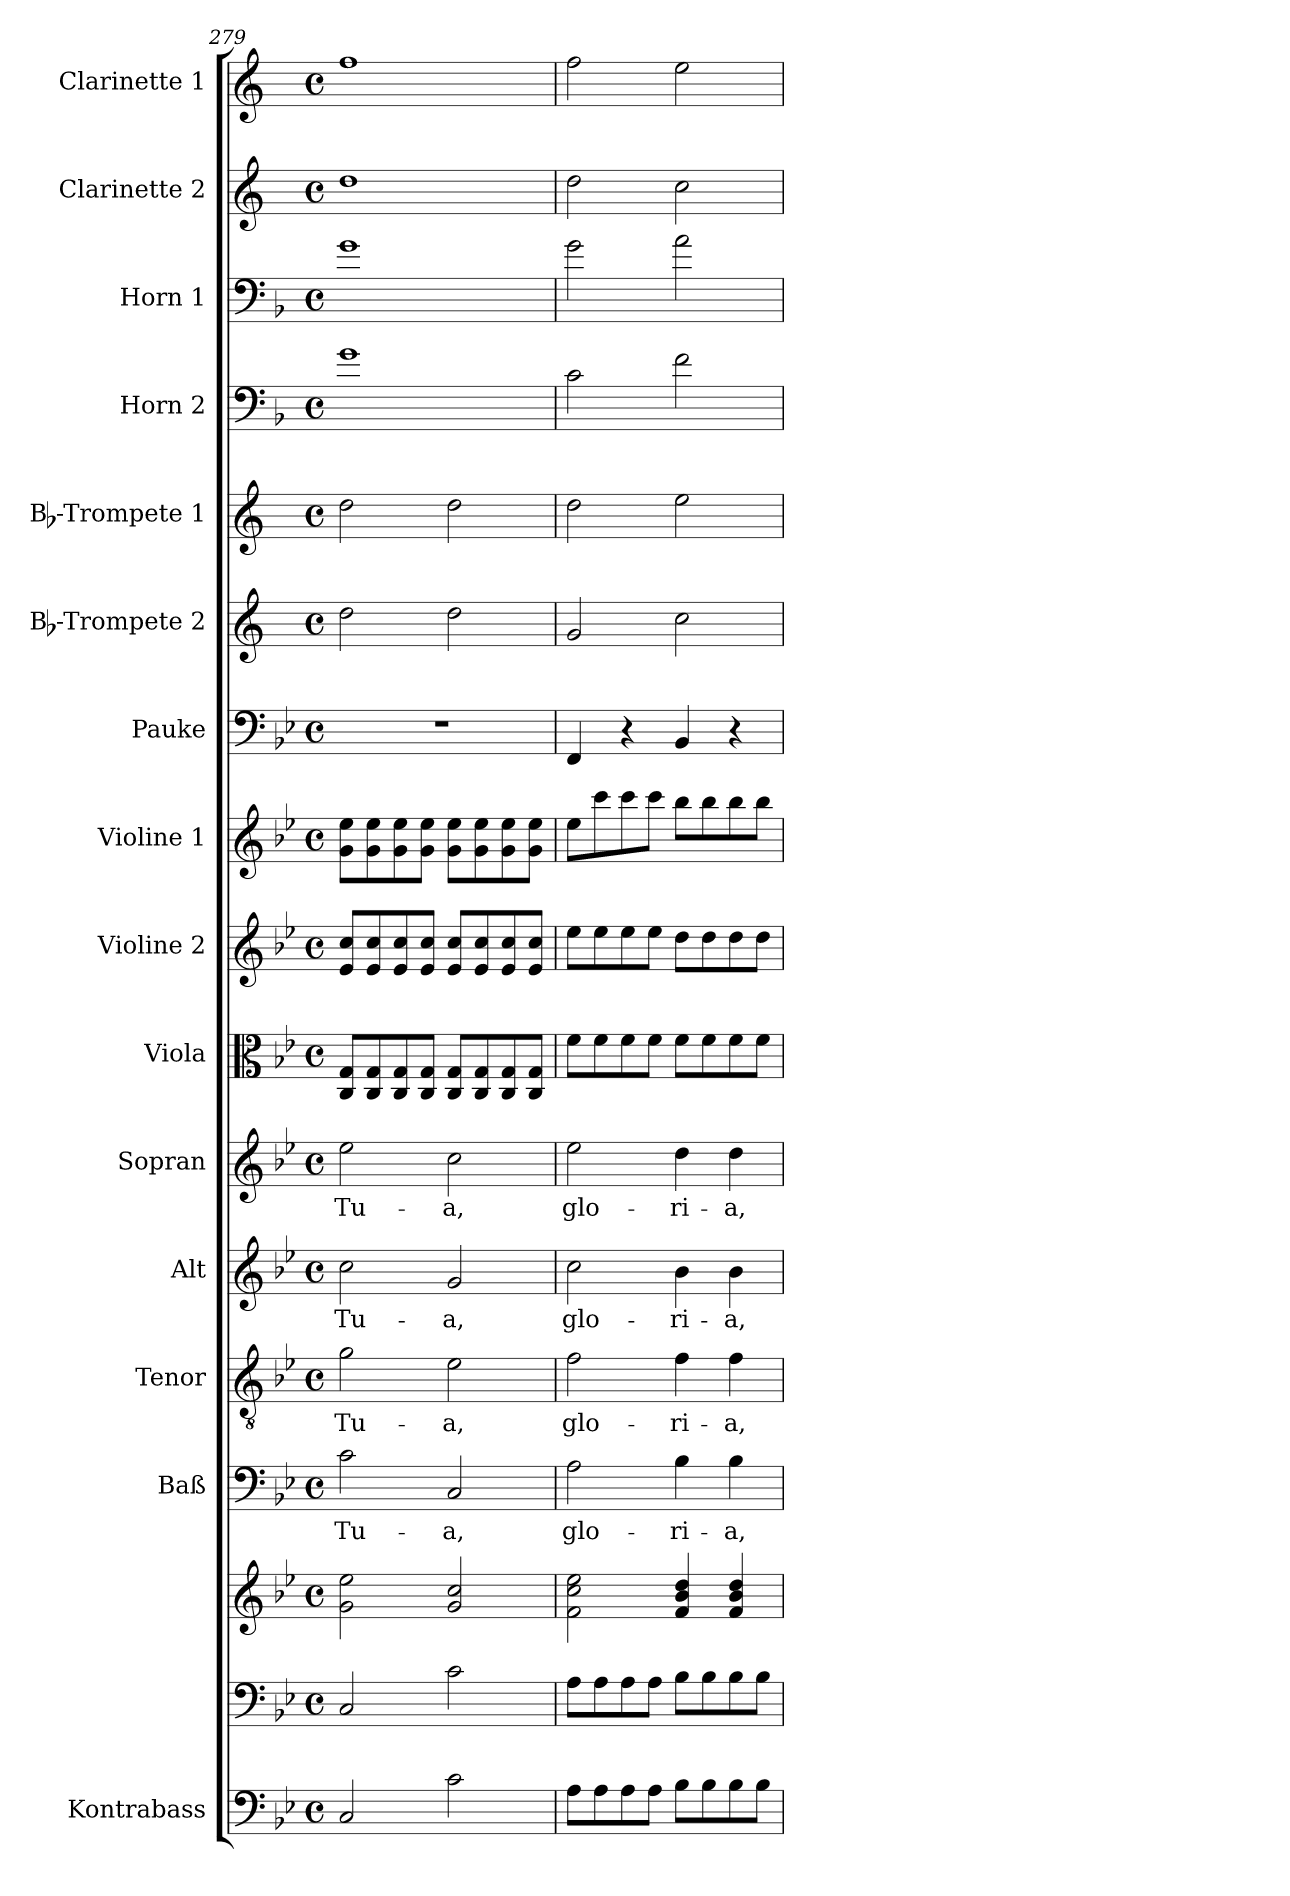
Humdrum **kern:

**kern	**kern	**kern	**kern	**text	**kern	**text	**kern	**text	**kern	**text	**kern	**kern	**kern	**kern	**kern	**kern	**kern	**kern	**kern	**kern
*part16	*part15	*part15	*part14	*part14	*part13	*part13	*part12	*part12	*part11	*part11	*part10	*part9	*part8	*part7	*part6	*part5	*part4	*part3	*part2	*part1
*staff17	*staff16	*staff15	*staff14	*staff14	*staff13	*staff13	*staff12	*staff12	*staff11	*staff11	*staff10	*staff9	*staff8	*staff7	*staff6	*staff5	*staff4	*staff3	*staff2	*staff1
*I"Kontrabass	*	*	*I"Baß	*	*I"Tenor	*	*I"Alt	*	*I"Sopran	*	*I"Viola	*I"Violine 2	*I"Violine 1	*I"Pauke	*I"Bb-Trompete 2	*I"Bb-Trompete 1	*I"Horn 2	*I"Horn 1	*I"Clarinette 2	*I"Clarinette 1
*I'Kb.	*	*	*I'Baß	*	*I'Ten	*	*I'Alt	*	*I'Sop	*	*I'Vla.	*I'Vln. 2	*I'Vln. 1	*I'Pk.	*I'Bb Trp. 2	*I'Bb Trp. 1	*I'Hrn. 2	*I'Hrn. 1	*I'Cl. 2	*I'Cl. 1
*clefF4	*clefF4	*clefG2	*clefF4	*	*clefGv2	*	*clefG2	*	*clefG2	*	*clefC3	*clefG2	*clefG2	*clefF4	*clefG2	*clefG2	*clefF4	*clefF4	*clefG2	*clefG2
*ITrd7c12	*	*	*	*	*	*	*	*	*	*	*	*	*	*	*ITrd1c2	*ITrd1c2	*ITrd4c7	*ITrd4c7	*ITrd1c2	*ITrd1c2
*k[b-e-]	*k[b-e-]	*k[b-e-]	*k[b-e-]	*	*k[b-e-]	*	*k[b-e-]	*	*k[b-e-]	*	*k[b-e-]	*k[b-e-]	*k[b-e-]	*k[b-e-]	*k[b-e-]	*k[b-e-]	*k[b-e-]	*k[b-e-]	*k[b-e-]	*k[b-e-]
*B-:	*B-:	*B-:	*B-:	*	*B-:	*	*B-:	*	*B-:	*	*B-:	*B-:	*B-:	*B-:	*B-:	*B-:	*B-:	*B-:	*B-:	*B-:
*M4/4	*M4/4	*M4/4	*M4/4	*	*M4/4	*	*M4/4	*	*M4/4	*	*M4/4	*M4/4	*M4/4	*M4/4	*M4/4	*M4/4	*M4/4	*M4/4	*M4/4	*M4/4
*met(c)	*met(c)	*met(c)	*met(c)	*	*met(c)	*	*met(c)	*	*met(c)	*	*met(c)	*met(c)	*met(c)	*met(c)	*met(c)	*met(c)	*met(c)	*met(c)	*met(c)	*met(c)
=279	=279	=279	=279	=279	=279	=279	=279	=279	=279	=279	=279	=279	=279	=279	=279	=279	=279	=279	=279	=279
!	!	!	!	!LO:LY:b	!	!LO:LY:b	!	!LO:LY:b	!	!LO:LY:b	!	!	!	!	!	!	!	!	!	!
2CC/	2C/	2g\ 2ee-\	2c\	Tu-	2g\	Tu-	2cc\	Tu-	2ee-\	Tu-	8C/ 8G/L	8e-/ 8cc/L	8g\ 8ee-\L	1r	2cc\	2cc\	1c	1c	1cc	1ee-
.	.	.	.	.	.	.	.	.	.	.	8C/ 8G/	8e-/ 8cc/	8g\ 8ee-\	.	.	.	.	.	.	.
.	.	.	.	.	.	.	.	.	.	.	8C/ 8G/	8e-/ 8cc/	8g\ 8ee-\	.	.	.	.	.	.	.
.	.	.	.	.	.	.	.	.	.	.	8C/ 8G/J	8e-/ 8cc/J	8g\ 8ee-\J	.	.	.	.	.	.	.
!	!	!	!	!LO:LY:b	!	!LO:LY:b	!	!LO:LY:b	!	!LO:LY:b	!	!	!	!	!	!	!	!	!	!
2C\	2c\	2g/ 2cc/	2C/	-a,	2e-\	-a,	2g/	-a,	2cc\	-a,	8C/ 8G/L	8e-/ 8cc/L	8g\ 8ee-\L	.	2cc\	2cc\	.	.	.	.
.	.	.	.	.	.	.	.	.	.	.	8C/ 8G/	8e-/ 8cc/	8g\ 8ee-\	.	.	.	.	.	.	.
.	.	.	.	.	.	.	.	.	.	.	8C/ 8G/	8e-/ 8cc/	8g\ 8ee-\	.	.	.	.	.	.	.
.	.	.	.	.	.	.	.	.	.	.	8C/ 8G/J	8e-/ 8cc/J	8g\ 8ee-\J	.	.	.	.	.	.	.
=280	=280	=280	=280	=280	=280	=280	=280	=280	=280	=280	=280	=280	=280	=280	=280	=280	=280	=280	=280	=280
!	!	!	!	!LO:LY:b	!	!LO:LY:b	!	!LO:LY:b	!	!LO:LY:b	!	!	!	!	!	!	!	!	!	!
8AA\L	8A\L	2f\ 2cc\ 2ee-\	2A\	glo-	2f\	glo-	2cc\	glo-	2ee-\	glo-	8f\L	8ee-\L	8ee-\L	4FF/	2f/	2cc\	2F\	2c\	2cc\	2ee-\
8AA\	8A\	.	.	.	.	.	.	.	.	.	8f\	8ee-\	8ccc\	.	.	.	.	.	.	.
8AA\	8A\	.	.	.	.	.	.	.	.	.	8f\	8ee-\	8ccc\	4r	.	.	.	.	.	.
8AA\J	8A\J	.	.	.	.	.	.	.	.	.	8f\J	8ee-\J	8ccc\J	.	.	.	.	.	.	.
!	!	!	!	!LO:LY:b	!	!LO:LY:b	!	!LO:LY:b	!	!LO:LY:b	!	!	!	!	!	!	!	!	!	!
8BB-\L	8B-\L	4f/ 4b-/ 4dd/	4B-\	-ri-	4f\	-ri-	4b-\	-ri-	4dd\	-ri-	8f\L	8dd\L	8bb-\L	4BB-/	2b-\	2dd\	2B-\	2d\	2b-\	2dd\
8BB-\	8B-\	.	.	.	.	.	.	.	.	.	8f\	8dd\	8bb-\	.	.	.	.	.	.	.
!	!	!	!	!LO:LY:b	!	!LO:LY:b	!	!LO:LY:b	!	!LO:LY:b	!	!	!	!	!	!	!	!	!	!
8BB-\	8B-\	4f/ 4b-/ 4dd/	4B-\	-a,	4f\	-a,	4b-\	-a,	4dd\	-a,	8f\	8dd\	8bb-\	4r	.	.	.	.	.	.
8BB-\J	8B-\J	.	.	.	.	.	.	.	.	.	8f\J	8dd\J	8bb-\J	.	.	.	.	.	.	.
=	=	=	=	=	=	=	=	=	=	=	=	=	=	=	=	=	=	=	=	=
*-	*-	*-	*-	*-	*-	*-	*-	*-	*-	*-	*-	*-	*-	*-	*-	*-	*-	*-	*-	*-
